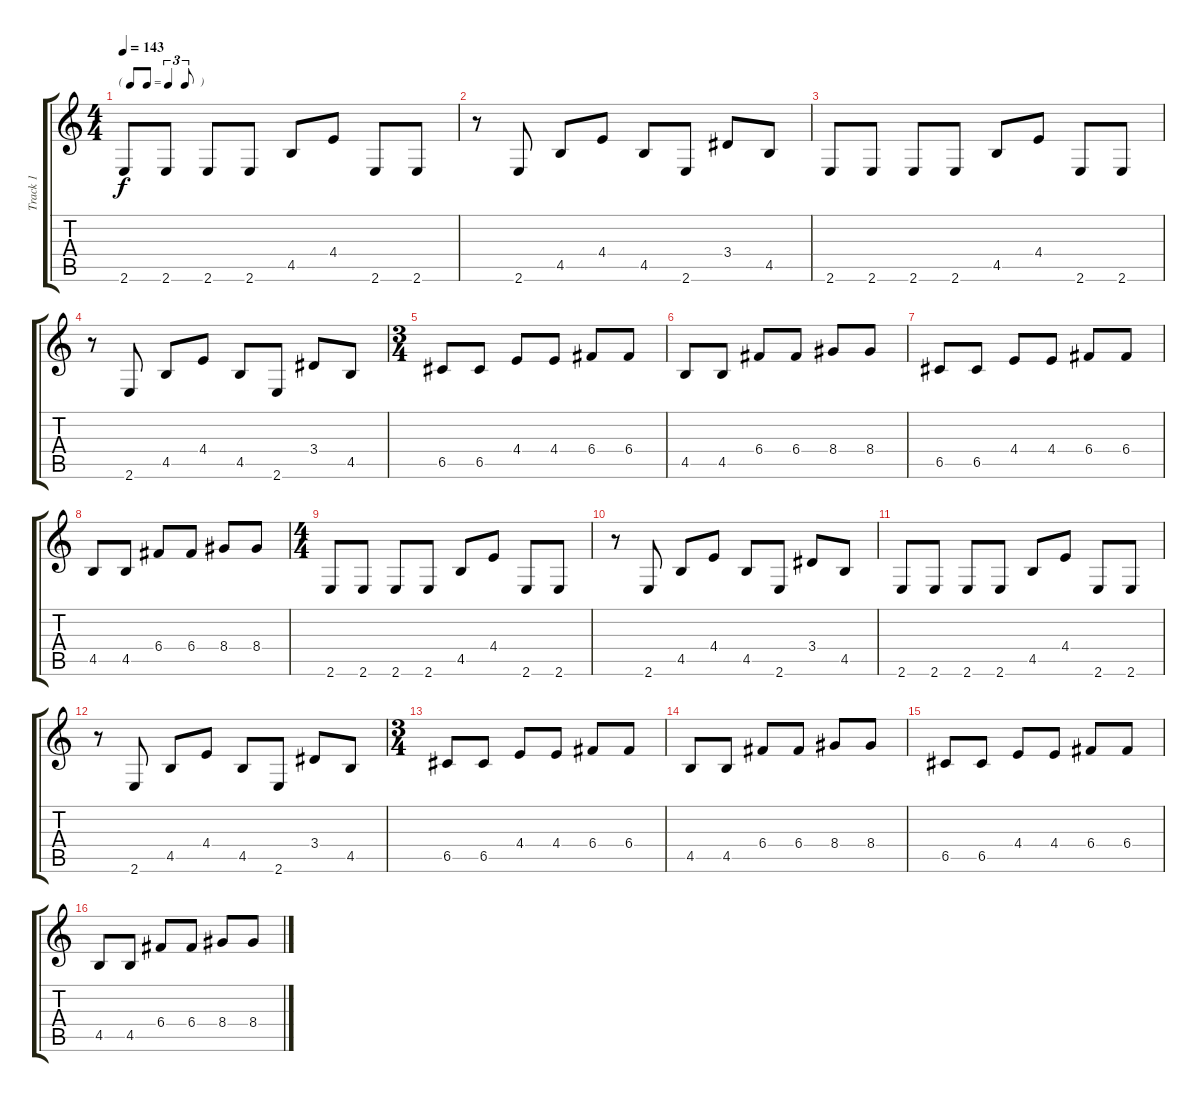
\track ("Track 1" "Track 1") {instrument distortionguitar}
\staff {score tabs}
\tuning (D4 A3 F3 C3 G2 D2) {hide}
\ts (4 4)
\tf triplet8th
\tempo 143
\clef g2
\ks c
2.6.8{dy f instrument distortionguitar} 2.6.8 2.6.8 2.6.8 4.5.8 4.4.8 2.6.8 2.6.8 |
r.8 2.6.8 4.5.8 4.4.8 4.5.8 2.6.8 3.4.8 4.5.8 |
2.6.8 2.6.8 2.6.8 2.6.8 4.5.8 4.4.8 2.6.8 2.6.8 |
r.8 2.6.8 4.5.8 4.4.8 4.5.8 2.6.8 3.4.8 4.5.8 |
\ts (3 4)
6.5.8 6.5.8 4.4.8 4.4.8 6.4.8 6.4.8 |
4.5.8 4.5.8 6.4.8 6.4.8 8.4.8 8.4.8 |
6.5.8 6.5.8 4.4.8 4.4.8 6.4.8 6.4.8 |
4.5.8 4.5.8 6.4.8 6.4.8 8.4.8 8.4.8 |
\ts (4 4)
2.6.8 2.6.8 2.6.8 2.6.8 4.5.8 4.4.8 2.6.8 2.6.8 |
r.8 2.6.8 4.5.8 4.4.8 4.5.8 2.6.8 3.4.8 4.5.8 |
2.6.8 2.6.8 2.6.8 2.6.8 4.5.8 4.4.8 2.6.8 2.6.8 |
r.8 2.6.8 4.5.8 4.4.8 4.5.8 2.6.8 3.4.8 4.5.8 |
\ts (3 4)
6.5.8 6.5.8 4.4.8 4.4.8 6.4.8 6.4.8 |
4.5.8 4.5.8 6.4.8 6.4.8 8.4.8 8.4.8 |
6.5.8 6.5.8 4.4.8 4.4.8 6.4.8 6.4.8 |
4.5.8 4.5.8 6.4.8 6.4.8 8.4.8 8.4.8
